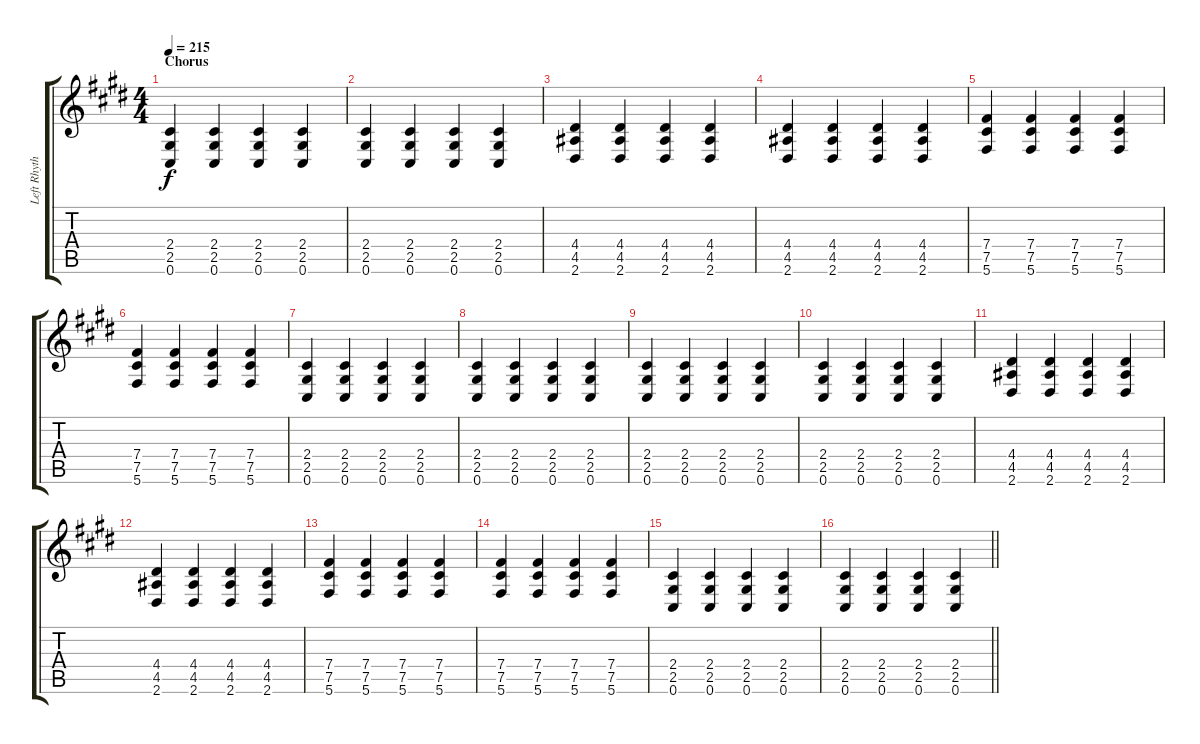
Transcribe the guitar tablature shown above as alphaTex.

\track ("Left Rhythm" "Left Rhyth") {instrument overdrivenguitar}
\staff {score tabs}
\tuning (Db4 Ab3 E3 B2 Gb2 Db2) {hide}
\ts (4 4)
\section ("" "Chorus")
\tempo 215
\clef g2
\ks e
(2.4 2.5 0.6).4{dy f} (2.4 2.5 0.6).4 (2.4 2.5 0.6).4 (2.4 2.5 0.6).4 |
(2.4 2.5 0.6).4 (2.4 2.5 0.6).4 (2.4 2.5 0.6).4 (2.4 2.5 0.6).4 |
(4.4 4.5 2.6).4 (4.4 4.5 2.6).4 (4.4 4.5 2.6).4 (4.4 4.5 2.6).4 |
(4.4 4.5 2.6).4 (4.4 4.5 2.6).4 (4.4 4.5 2.6).4 (4.4 4.5 2.6).4 |
(7.4 7.5 5.6).4 (7.4 7.5 5.6).4 (7.4 7.5 5.6).4 (7.4 7.5 5.6).4 |
(7.4 7.5 5.6).4 (7.4 7.5 5.6).4 (7.4 7.5 5.6).4 (7.4 7.5 5.6).4 |
(2.4 2.5 0.6).4 (2.4 2.5 0.6).4 (2.4 2.5 0.6).4 (2.4 2.5 0.6).4 |
(2.4 2.5 0.6).4 (2.4 2.5 0.6).4 (2.4 2.5 0.6).4 (2.4 2.5 0.6).4 |
(2.4 2.5 0.6).4 (2.4 2.5 0.6).4 (2.4 2.5 0.6).4 (2.4 2.5 0.6).4 |
(2.4 2.5 0.6).4 (2.4 2.5 0.6).4 (2.4 2.5 0.6).4 (2.4 2.5 0.6).4 |
(4.4 4.5 2.6).4 (4.4 4.5 2.6).4 (4.4 4.5 2.6).4 (4.4 4.5 2.6).4 |
(4.4 4.5 2.6).4 (4.4 4.5 2.6).4 (4.4 4.5 2.6).4 (4.4 4.5 2.6).4 |
(7.4 7.5 5.6).4 (7.4 7.5 5.6).4 (7.4 7.5 5.6).4 (7.4 7.5 5.6).4 |
(7.4 7.5 5.6).4 (7.4 7.5 5.6).4 (7.4 7.5 5.6).4 (7.4 7.5 5.6).4 |
(2.4 2.5 0.6).4 (2.4 2.5 0.6).4 (2.4 2.5 0.6).4 (2.4 2.5 0.6).4 |
\barLineRight lightlight
(2.4 2.5 0.6).4 (2.4 2.5 0.6).4 (2.4 2.5 0.6).4 (2.4 2.5 0.6).4
